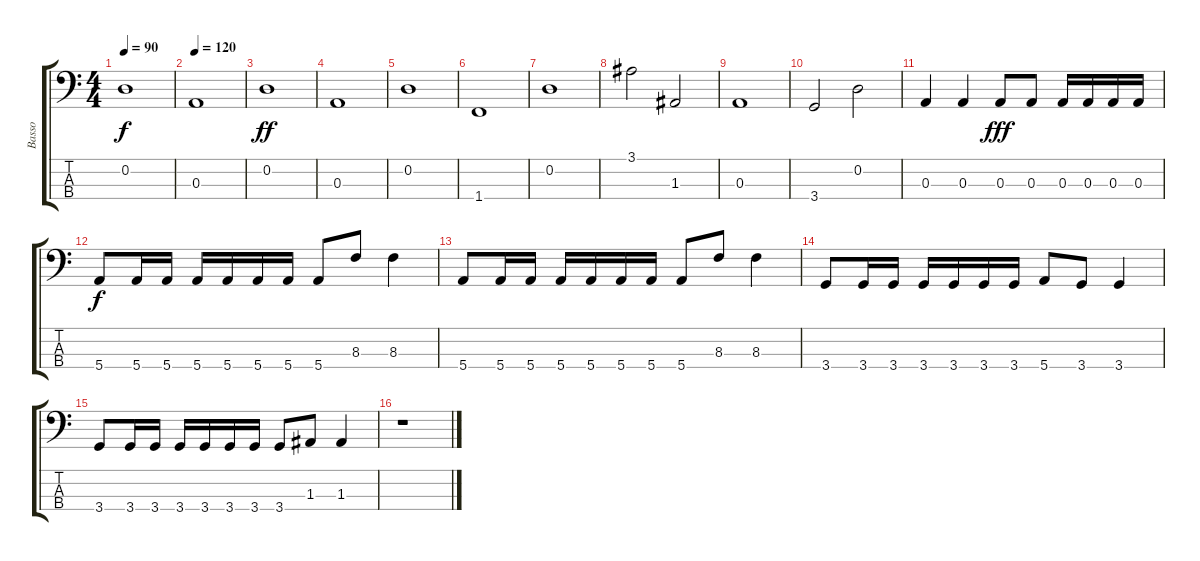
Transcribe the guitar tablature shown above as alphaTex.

\track ("Basso" "Basso") {instrument electricbassfinger}
\staff {score tabs}
\tuning (G2 D2 A1 E1) {hide}
\ts (4 4)
\tempo 90
\clef f4
\ks c
0.2.1{dy f} |
\tempo 120
0.3.1 |
0.2.1{dy ff} |
0.3.1 |
0.2.1 |
1.4.1 |
0.2.1 |
3.1.2 1.3.2 |
0.3.1 |
3.4.2 0.2.2 |
0.3.4 0.3.4 0.3.8{dy fff} 0.3.8 0.3.16 0.3.16 0.3.16 0.3.16 |
5.4.8{dy f balance 13} 5.4.16{balance 3} 5.4.16 5.4.16 5.4.16 5.4.16 5.4.16 5.4.8 8.3.8 8.3.4 |
5.4.8{balance 13} 5.4.16{balance 3} 5.4.16 5.4.16 5.4.16 5.4.16 5.4.16 5.4.8 8.3.8 8.3.4 |
3.4.8 3.4.16 3.4.16 3.4.16 3.4.16 3.4.16 3.4.16 5.4.8 3.4.8 3.4.4 |
3.4.8 3.4.16 3.4.16 3.4.16 3.4.16 3.4.16 3.4.16 3.4.8 1.3.8 1.3.4 |
r.1
